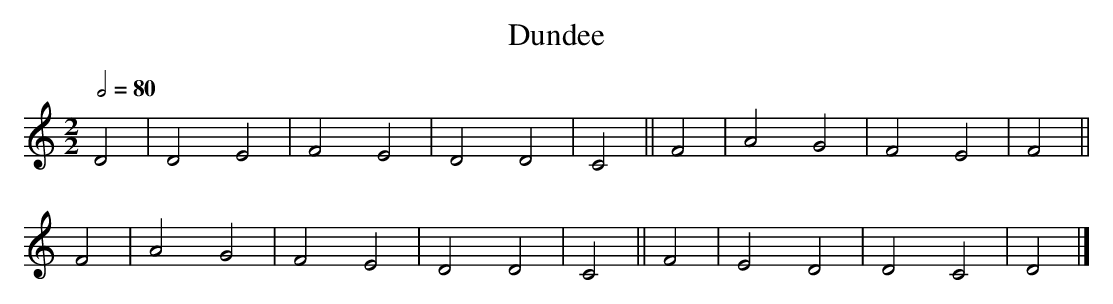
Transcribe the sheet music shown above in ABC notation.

X:1
T:Dundee
M:2/2
L:1/2
Q:1/2=80
K:DDor
D|DE|FE|DD|C||F|AG|FE|F||
F|AG|FE|DD|C||F|ED|DC|D|]

In Este's psalm book of 1592 this acquired the sharpened leading notes of
the minor scale, each one corresponding to an A major dominant chord:
